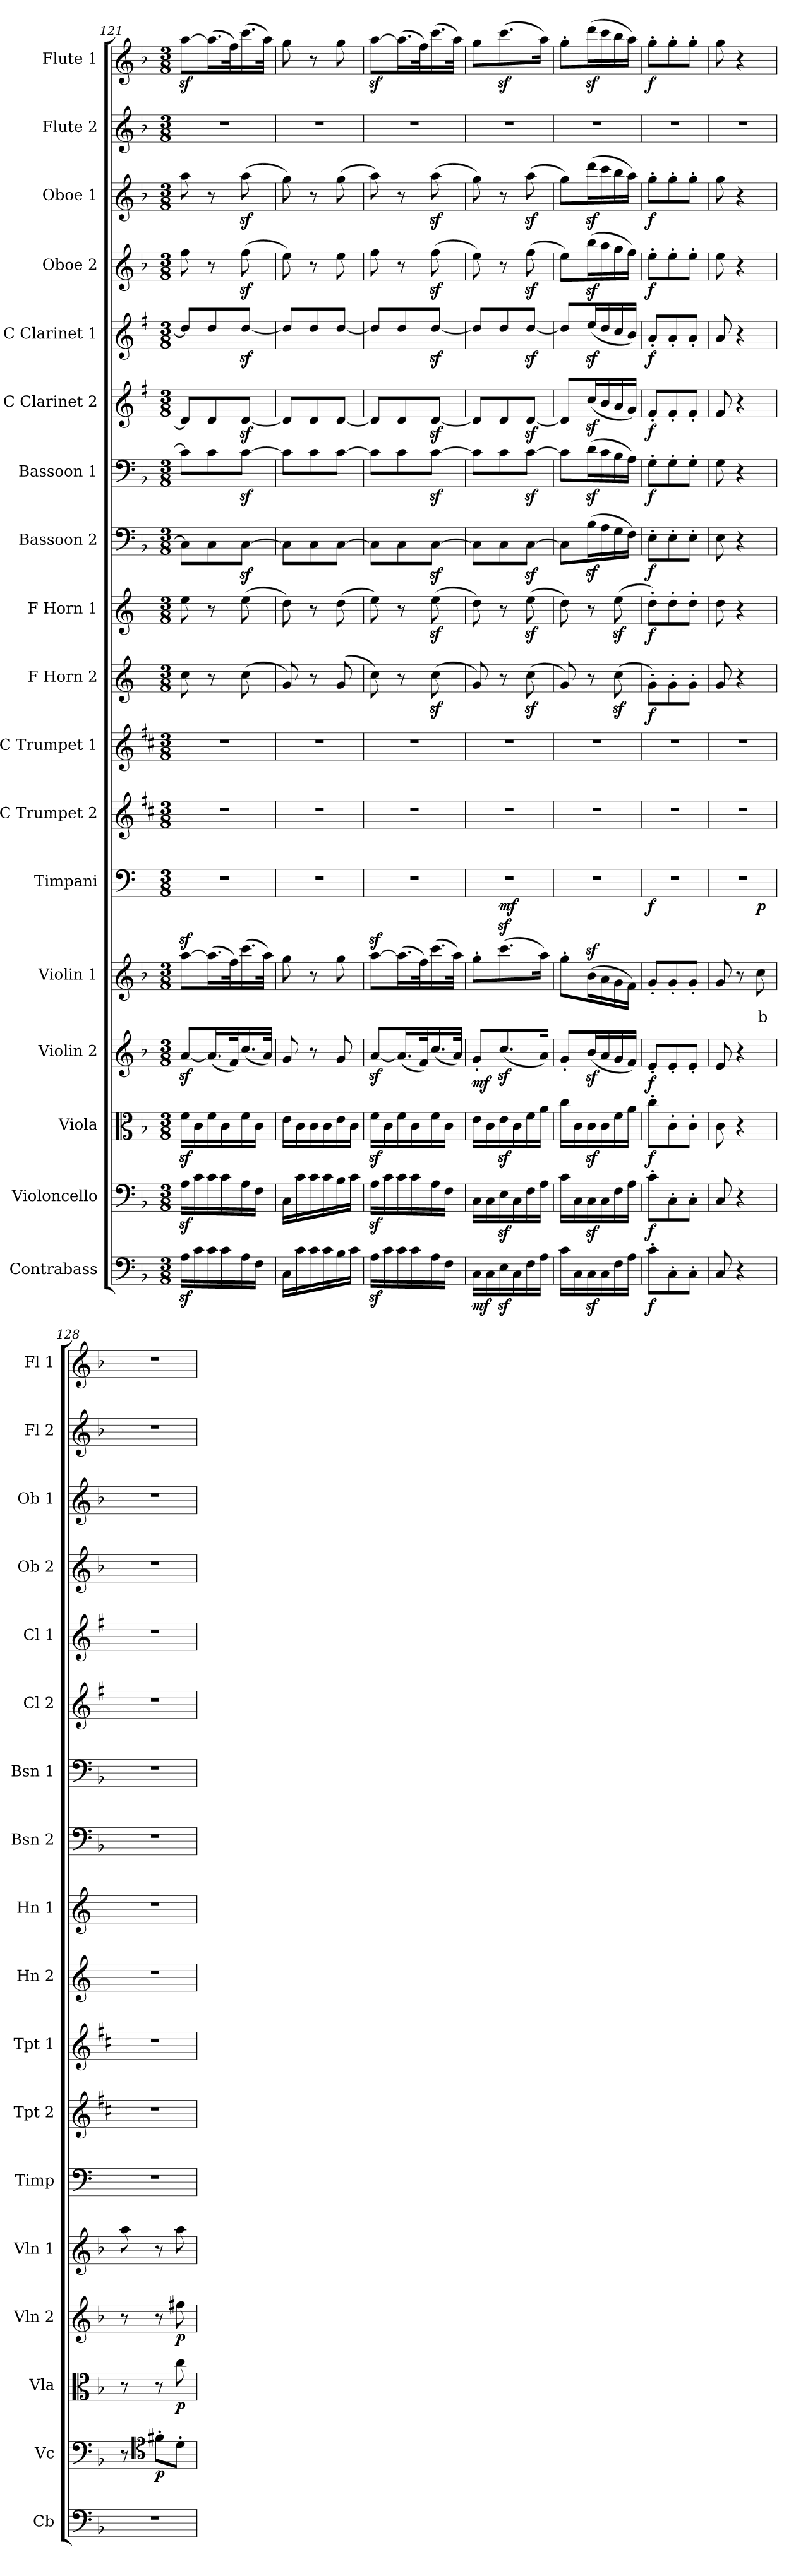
**kern	**dynam	**kern	**dynam	**kern	**dynam	**kern	**dynam	**kern	**text	**dynam	**kern	**kern	**kern	**kern	**dynam	**kern	**dynam	**kern	**dynam	**kern	**dynam	**kern	**dynam	**kern	**dynam	**kern	**dynam	**kern	**dynam	**kern	**kern	**dynam
*part18	*part18	*part17	*part17	*part16	*part16	*part15	*part15	*part14	*part14	*part14	*part13	*part12	*part11	*part10	*part10	*part9	*part9	*part8	*part8	*part7	*part7	*part6	*part6	*part5	*part5	*part4	*part4	*part3	*part3	*part2	*part1	*part1
*staff18	*staff18	*staff17	*staff17	*staff16	*staff16	*staff15	*staff15	*staff14	*staff14	*staff14	*staff13	*staff12	*staff11	*staff10	*staff10	*staff9	*staff9	*staff8	*staff8	*staff7	*staff7	*staff6	*staff6	*staff5	*staff5	*staff4	*staff4	*staff3	*staff3	*staff2	*staff1	*staff1
*I"Contrabass	*	*I"Violoncello	*	*I"Viola	*	*I"Violin 2	*	*I"Violin 1	*	*	*I"Timpani	*I"C Trumpet 2	*I"C Trumpet 1	*I"F Horn 2	*	*I"F Horn 1	*	*I"Bassoon 2	*	*I"Bassoon 1	*	*I"C Clarinet 2	*	*I"C Clarinet 1	*	*I"Oboe 2	*	*I"Oboe 1	*	*I"Flute 2	*I"Flute 1	*
*I'Cb	*	*I'Vc	*	*I'Vla	*	*I'Vln 2	*	*I'Vln 1	*	*	*I'Timp	*I'Tpt 2	*I'Tpt 1	*I'Hn 2	*	*I'Hn 1	*	*I'Bsn 2	*	*I'Bsn 1	*	*I'Cl 2	*	*I'Cl 1	*	*I'Ob 2	*	*I'Ob 1	*	*I'Fl 2	*I'Fl 1	*
*clefF4	*	*clefF4	*	*clefC3	*	*clefG2	*	*clefG2	*	*	*clefF4	*clefG2	*clefG2	*clefG2	*	*clefG2	*	*clefF4	*	*clefF4	*	*clefG2	*	*clefG2	*	*clefG2	*	*clefG2	*	*clefG2	*clefG2	*
*ITrd7c12	*	*	*	*	*	*	*	*	*	*	*	*ITrd1c2	*ITrd1c2	*ITrd4c7	*	*ITrd4c7	*	*	*	*	*	*ITrd1c2	*	*ITrd1c2	*	*	*	*	*	*	*	*
*k[b-]	*	*k[b-]	*	*k[b-]	*	*k[b-]	*	*k[b-]	*	*	*k[]	*k[]	*k[]	*k[b-]	*	*k[b-]	*	*k[b-]	*	*k[b-]	*	*k[b-]	*	*k[b-]	*	*k[b-]	*	*k[b-]	*	*k[b-]	*k[b-]	*
*F:	*	*F:	*	*F:	*	*F:	*	*F:	*	*	*	*	*	*	*	*	*	*F:	*	*F:	*	*F:	*	*F:	*	*F:	*	*F:	*	*F:	*F:	*
*M3/8	*	*M3/8	*	*M3/8	*	*M3/8	*	*M3/8	*	*	*M3/8	*M3/8	*M3/8	*M3/8	*	*M3/8	*	*M3/8	*	*M3/8	*	*M3/8	*	*M3/8	*	*M3/8	*	*M3/8	*	*M3/8	*M3/8	*
=121	=121	=121	=121	=121	=121	=121	=121	=121	=121	=121	=121	=121	=121	=121	=121	=121	=121	=121	=121	=121	=121	=121	=121	=121	=121	=121	=121	=121	=121	=121	=121	=121
16AAz<\LL	.	16Az<\LL	.	16fz<\LL	.	[8az</L	.	[8aaz<\L	.	.	4.r	4.r	4.r	8f\	.	8a\	.	8C\L]	.	8c\L]	.	8c/L]	.	8cc/L]	.	8ff\	.	8aa\	.	4.r	[8aaz<\L	.
16C\	.	16c\	.	16c\	.	.	.	.	.	.	.	.	.	.	.	.	.	.	.	.	.	.	.	.	.	.	.	.	.	.	.	.
16C\	.	16c\	.	16f\	.	(16.a/L]	.	(16.aa\L]	.	.	.	.	.	8r	.	8r	.	8C\	.	8c\	.	8c/	.	8cc/	.	8r	.	8r	.	.	(16.aa\L]	.
16C\	.	16c\	.	16c\	.	.	.	.	.	.	.	.	.	.	.	.	.	.	.	.	.	.	.	.	.	.	.	.	.	.	.	.
.	.	.	.	.	.	32f/K)	.	32ff\K)	.	.	.	.	.	.	.	.	.	.	.	.	.	.	.	.	.	.	.	.	.	.	32ff\K)	.
16AA\	.	16A\	.	16f\	.	(16.cc/	.	(16.ccc\	.	.	.	.	.	(8f\	.	(8a\	.	[8Cz<\J	.	[8cz<\J	.	[8cz</J	.	[8ccz</J	.	(8ffz<\	.	(8aaz<\	.	.	(16.ccc\	.
16FF\JJ	.	16F\JJ	.	16c\JJ	.	.	.	.	.	.	.	.	.	.	.	.	.	.	.	.	.	.	.	.	.	.	.	.	.	.	.	.
.	.	.	.	.	.	32a/JJk)	.	32aa\JJk)	.	.	.	.	.	.	.	.	.	.	.	.	.	.	.	.	.	.	.	.	.	.	32aa\JJk)	.
!!LO:PB:g=z
=122	=122	=122	=122	=122	=122	=122	=122	=122	=122	=122	=122	=122	=122	=122	=122	=122	=122	=122	=122	=122	=122	=122	=122	=122	=122	=122	=122	=122	=122	=122	=122	=122
16CC\LL	.	16C\LL	.	16e\LL	.	8g/	.	8gg\	.	.	4.r	4.r	4.r	8c/)	.	8g\)	.	8C\L]	.	8c\L]	.	8c/L]	.	8cc/L]	.	8ee\)	.	8gg\)	.	4.r	8gg\	.
16C\	.	16c\	.	16c\	.	.	.	.	.	.	.	.	.	.	.	.	.	.	.	.	.	.	.	.	.	.	.	.	.	.	.	.
16C\	.	16c\	.	16c\	.	8r	.	8r	.	.	.	.	.	8r	.	8r	.	8C\	.	8c\	.	8c/	.	8cc/	.	8r	.	8r	.	.	8r	.
16C\	.	16c\	.	16c\	.	.	.	.	.	.	.	.	.	.	.	.	.	.	.	.	.	.	.	.	.	.	.	.	.	.	.	.
16BB-\	.	16B-\	.	16e\	.	8g/	.	8gg\	.	.	.	.	.	(8c/	.	(8g\	.	[8C\J	.	[8c\J	.	[8c/J	.	[8cc/J	.	8ee\	.	(8gg\	.	.	8gg\	.
16C\JJ	.	16c\JJ	.	16c\JJ	.	.	.	.	.	.	.	.	.	.	.	.	.	.	.	.	.	.	.	.	.	.	.	.	.	.	.	.
=123	=123	=123	=123	=123	=123	=123	=123	=123	=123	=123	=123	=123	=123	=123	=123	=123	=123	=123	=123	=123	=123	=123	=123	=123	=123	=123	=123	=123	=123	=123	=123	=123
16AAz<\LL	.	16Az<\LL	.	16fz<\LL	.	[8az</L	.	[8aaz<\L	.	.	4.r	4.r	4.r	8f\)	.	8a\)	.	8C\L]	.	8c\L]	.	8c/L]	.	8cc/L]	.	8ff\	.	8aa\)	.	4.r	[8aaz<\L	.
16C\	.	16c\	.	16c\	.	.	.	.	.	.	.	.	.	.	.	.	.	.	.	.	.	.	.	.	.	.	.	.	.	.	.	.
16C\	.	16c\	.	16f\	.	(16.a/L]	.	(16.aa\L]	.	.	.	.	.	8r	.	8r	.	8C\	.	8c\	.	8c/	.	8cc/	.	8r	.	8r	.	.	(16.aa\L]	.
16C\	.	16c\	.	16c\	.	.	.	.	.	.	.	.	.	.	.	.	.	.	.	.	.	.	.	.	.	.	.	.	.	.	.	.
.	.	.	.	.	.	32f/K)	.	32ff\K)	.	.	.	.	.	.	.	.	.	.	.	.	.	.	.	.	.	.	.	.	.	.	32ff\K)	.
16AA\	.	16A\	.	16f\	.	(16.cc/	.	(16.ccc\	.	.	.	.	.	(8fz<\	.	(8az<\	.	[8Cz<\J	.	[8cz<\J	.	[8cz</J	.	[8ccz</J	.	(8ffz<\	.	(8aaz<\	.	.	(16.ccc\	.
16FF\JJ	.	16F\JJ	.	16c\JJ	.	.	.	.	.	.	.	.	.	.	.	.	.	.	.	.	.	.	.	.	.	.	.	.	.	.	.	.
.	.	.	.	.	.	32a/JJk)	.	32aa\JJk)	.	.	.	.	.	.	.	.	.	.	.	.	.	.	.	.	.	.	.	.	.	.	32aa\JJk)	.
=124	=124	=124	=124	=124	=124	=124	=124	=124	=124	=124	=124	=124	=124	=124	=124	=124	=124	=124	=124	=124	=124	=124	=124	=124	=124	=124	=124	=124	=124	=124	=124	=124
!	!LO:DY:b	!	!	!	!	!	!LO:DY:b	!	!	!	!	!	!	!	!	!	!	!	!	!	!	!	!	!	!	!	!	!	!	!	!	!
16CC\LL	mf	16C\LL	.	16e\LL	.	8g'/L	mf	8gg'\L	.	.	4.r	4.r	4.r	8c/)	.	8g\)	.	8C\L]	.	8c\L]	.	8c/L]	.	8cc/L]	.	8ee\)	.	8gg\)	.	4.r	8gg\L	.
16CC\	.	16C\	.	16c\	.	.	.	.	.	.	.	.	.	.	.	.	.	.	.	.	.	.	.	.	.	.	.	.	.	.	.	.
!	!	!	!	!	!	!	!	!	!	!LO:DY:b	!	!	!	!	!	!	!	!	!	!	!	!	!	!	!	!	!	!	!	!	!	!
16EEz<\	.	16Ez<\	.	16ez<\	.	(8.ccz</	.	(8.cccz<\	.	mf	.	.	.	8r	.	8r	.	8C\	.	8c\	.	8c/	.	8cc/	.	8r	.	8r	.	.	(8.cccz<\	.
16CC\	.	16C\	.	16c\	.	.	.	.	.	.	.	.	.	.	.	.	.	.	.	.	.	.	.	.	.	.	.	.	.	.	.	.
16FF\	.	16F\	.	16f\	.	.	.	.	.	.	.	.	.	(8fz<\	.	(8az<\	.	[8Cz<\J	.	[8cz<\J	.	[8cz</J	.	[8ccz</J	.	(8ffz<\	.	(8aaz<\	.	.	.	.
16AA\JJ	.	16A\JJ	.	16a\JJ	.	16a/Jk)	.	16aa\Jk)	.	.	.	.	.	.	.	.	.	.	.	.	.	.	.	.	.	.	.	.	.	.	16aa\Jk)	.
=125	=125	=125	=125	=125	=125	=125	=125	=125	=125	=125	=125	=125	=125	=125	=125	=125	=125	=125	=125	=125	=125	=125	=125	=125	=125	=125	=125	=125	=125	=125	=125	=125
16C\LL	.	16c\LL	.	16cc\LL	.	8g'/L	.	8gg'\L	.	.	4.r	4.r	4.r	8c/)	.	8g\)	.	8C\L]	.	8c\L]	.	8c/L]	.	8cc/L]	.	8ee\L)	.	8gg\L)	.	4.r	8gg'\L	.
16CC\	.	16C\	.	16c\	.	.	.	.	.	.	.	.	.	.	.	.	.	.	.	.	.	.	.	.	.	.	.	.	.	.	.	.
16CCz<\	.	16Cz<\	.	16cz<\	.	(16b-z</L	.	(16b-z<\L	.	.	.	.	.	8r	.	8r	.	(16B-z<\L	.	(16dz<\L	.	(16b-z</L	.	(16ddz</L	.	(16bb-z<\L	.	(16dddz<\L	.	.	(16dddz<\L	.
16CC\	.	16C\	.	16c\	.	16a/	.	16a\	.	.	.	.	.	.	.	.	.	16A\	.	16c\	.	16a/	.	16cc/	.	16aa\	.	16ccc\	.	.	16ccc\	.
16FF\	.	16F\	.	16f\	.	16g/	.	16g\	.	.	.	.	.	(8fz<\	.	(8az<\	.	16G\	.	16B-\	.	16g/	.	16b-/	.	16gg\	.	16bb-\	.	.	16bb-\	.
16AA\JJ	.	16A\JJ	.	16a\JJ	.	16f/JJ)	.	16f\JJ)	.	.	.	.	.	.	.	.	.	16F\JJ)	.	16A\JJ)	.	16f/JJ)	.	16a/JJ)	.	16ff\JJ)	.	16aa\JJ)	.	.	16aa\JJ)	.
=126	=126	=126	=126	=126	=126	=126	=126	=126	=126	=126	=126	=126	=126	=126	=126	=126	=126	=126	=126	=126	=126	=126	=126	=126	=126	=126	=126	=126	=126	=126	=126	=126
!	!LO:DY:b	!	!LO:DY:b	!	!LO:DY:b	!	!LO:DY:b	!	!	!LO:DY:b	!	!	!	!	!LO:DY:b	!	!LO:DY:b	!	!LO:DY:b	!	!LO:DY:b	!	!LO:DY:b	!	!LO:DY:b	!	!LO:DY:b	!	!LO:DY:b	!	!	!LO:DY:b
8C'\L	f	8c'\L	f	8cc'\L	f	8e'/L	f	8g'/L	.	f	4.r	4.r	4.r	8c'\L)	f	8g'\L)	f	8E'\L	f	8G'\L	f	8e'/L	f	8g'/L	f	8ee'\L	f	8gg'\L	f	4.r	8gg'\L	f
8CC'\	.	8C'\	.	8c'\	.	8e'/	.	8g'/	.	.	.	.	.	8c'\	.	8g'\	.	8E'\	.	8G'\	.	8e'/	.	8g'/	.	8ee'\	.	8gg'\	.	.	8gg'\	.
8CC'\J	.	8C'\J	.	8c'\J	.	8e'/J	.	8g'/J	.	.	.	.	.	8c'\J	.	8g'\J	.	8E'\J	.	8G'\J	.	8e'/J	.	8g'/J	.	8ee'\J	.	8gg'\J	.	.	8gg'\J	.
=127	=127	=127	=127	=127	=127	=127	=127	=127	=127	=127	=127	=127	=127	=127	=127	=127	=127	=127	=127	=127	=127	=127	=127	=127	=127	=127	=127	=127	=127	=127	=127	=127
8CC/	.	8C/	.	8c\	.	8e/	.	8g/	.	.	4.r	4.r	4.r	8c/	.	8g\	.	8E\	.	8G\	.	8e/	.	8g/	.	8ee\	.	8gg\	.	4.r	8gg\	.
4r	.	4r	.	4r	.	4r	.	8r	.	.	.	.	.	4r	.	4r	.	4r	.	4r	.	4r	.	4r	.	4r	.	4r	.	.	4r	.
!	!	!	!	!	!	!	!	!	!LO:LY:b:color=#FF0000	!LO:DY:b	!	!	!	!	!	!	!	!	!	!	!	!	!	!	!	!	!	!	!	!	!	!
.	.	.	.	.	.	.	.	8cc\	b	p	.	.	.	.	.	.	.	.	.	.	.	.	.	.	.	.	.	.	.	.	.	.
=128	=128	=128	=128	=128	=128	=128	=128	=128	=128	=128	=128	=128	=128	=128	=128	=128	=128	=128	=128	=128	=128	=128	=128	=128	=128	=128	=128	=128	=128	=128	=128	=128
4.r	.	8r	.	8r	.	8r	.	8aa\	.	.	4.r	4.r	4.r	4.r	.	4.r	.	4.r	.	4.r	.	4.r	.	4.r	.	4.r	.	4.r	.	4.r	4.r	.
*	*	*clefC4	*	*	*	*	*	*	*	*	*	*	*	*	*	*	*	*	*	*	*	*	*	*	*	*	*	*	*	*	*	*
!	!	!	!LO:DY:b	!	!	!	!	!	!	!	!	!	!	!	!	!	!	!	!	!	!	!	!	!	!	!	!	!	!	!	!	!
.	.	8f#X'\L	p	8r	.	8r	.	8r	.	.	.	.	.	.	.	.	.	.	.	.	.	.	.	.	.	.	.	.	.	.	.	.
!	!	!	!	!	!LO:DY:b	!	!LO:DY:b	!	!	!	!	!	!	!	!	!	!	!	!	!	!	!	!	!	!	!	!	!	!	!	!	!
.	.	8d'\J	.	8cc\	p	8ff#X\	p	8aa\	.	.	.	.	.	.	.	.	.	.	.	.	.	.	.	.	.	.	.	.	.	.	.	.
=	=	=	=	=	=	=	=	=	=	=	=	=	=	=	=	=	=	=	=	=	=	=	=	=	=	=	=	=	=	=	=	=
*-	*-	*-	*-	*-	*-	*-	*-	*-	*-	*-	*-	*-	*-	*-	*-	*-	*-	*-	*-	*-	*-	*-	*-	*-	*-	*-	*-	*-	*-	*-	*-	*-
